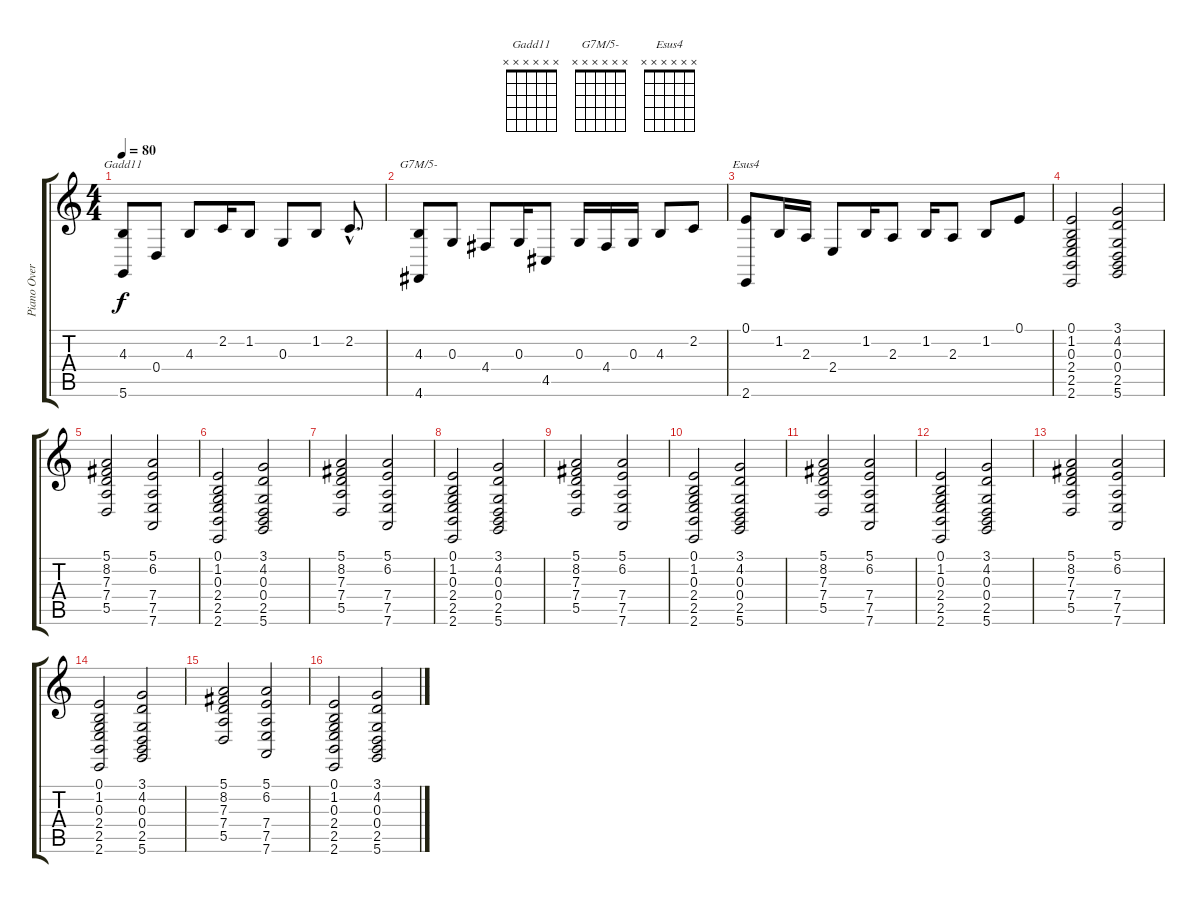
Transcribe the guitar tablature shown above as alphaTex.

\track ("Piano Overdub" "Piano Over") {instrument acousticgrandpiano}
\staff {score tabs}
\tuning (E4 Bb3 G3 D3 A2 D2) {hide}
\chord ("Gadd11" x x x x x x)
\chord ("G7M/5-" x x x x x x)
\chord ("Esus4" x x x x x x)
\ts (4 4)
\tempo 80
\clef g2
\ks c
(4.3 5.6).8{ch "Gadd11" dy f} 0.4.8 4.3.8 2.2.16 1.2.8 0.3.8 1.2.8 2.2{hac}.8{d} |
(4.3 4.6).8{ch "G7M/5-"} 0.3.8 4.4.8 0.3.16 4.5.8 0.3.16 4.4.16 0.3.16 4.3.8 2.2.8 |
(0.1 2.6).8{ch "Esus4"} 1.2.16 2.3.16 2.4.8 1.2.16 2.3.8 1.2.16 2.3.8 1.2.8 0.1.8 |
(0.1 1.2 0.3 2.4 2.5 2.6).2 (3.1 4.2 0.3 0.4 2.5 5.6).2 |
(5.1 8.2 7.3 7.4 5.5).2 (5.1 6.2 7.4 7.5 7.6).2 |
(0.1 1.2 0.3 2.4 2.5 2.6).2 (3.1 4.2 0.3 0.4 2.5 5.6).2 |
(5.1 8.2 7.3 7.4 5.5).2 (5.1 6.2 7.4 7.5 7.6).2 |
(0.1 1.2 0.3 2.4 2.5 2.6).2 (3.1 4.2 0.3 0.4 2.5 5.6).2 |
(5.1 8.2 7.3 7.4 5.5).2 (5.1 6.2 7.4 7.5 7.6).2 |
(0.1 1.2 0.3 2.4 2.5 2.6).2 (3.1 4.2 0.3 0.4 2.5 5.6).2 |
(5.1 8.2 7.3 7.4 5.5).2 (5.1 6.2 7.4 7.5 7.6).2 |
(0.1 1.2 0.3 2.4 2.5 2.6).2 (3.1 4.2 0.3 0.4 2.5 5.6).2 |
(5.1 8.2 7.3 7.4 5.5).2 (5.1 6.2 7.4 7.5 7.6).2 |
(0.1 1.2 0.3 2.4 2.5 2.6).2 (3.1 4.2 0.3 0.4 2.5 5.6).2 |
(5.1 8.2 7.3 7.4 5.5).2 (5.1 6.2 7.4 7.5 7.6).2 |
(0.1 1.2 0.3 2.4 2.5 2.6).2 (3.1 4.2 0.3 0.4 2.5 5.6).2
